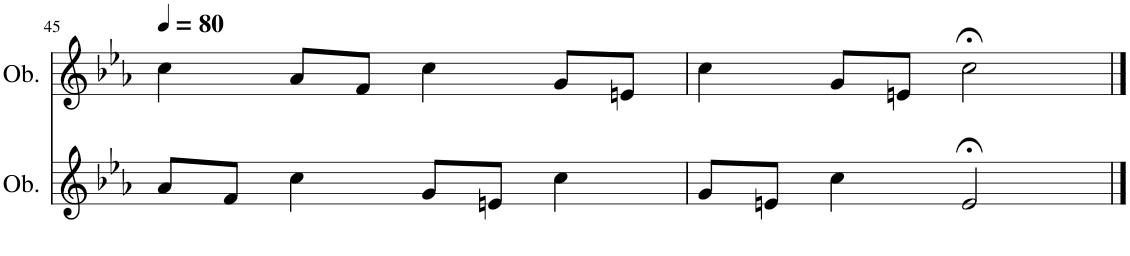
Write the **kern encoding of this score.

**kern	**kern
*part2	*part1
*staff2	*staff1
*I"Oboe	*I"Oboe
*I'Ob.	*I'Ob.
!!LO:PB:g=z
*clefG2	*clefG2
*k[b-e-a-]	*k[b-e-a-]
*M4/4	*M4/4
*MM80	*MM80
=45	=45
8a-/L	4cc\
8f/J	.
4cc\	8a-/L
.	8f/J
8g/L	4cc\
8en/J	.
4cc\	8g/L
.	8en/J
=46	=46
8g/L	4cc\
8en/J	.
4cc\	8g/L
.	8en/J
2e;</	2cc;<\
==	==
*-	*-
